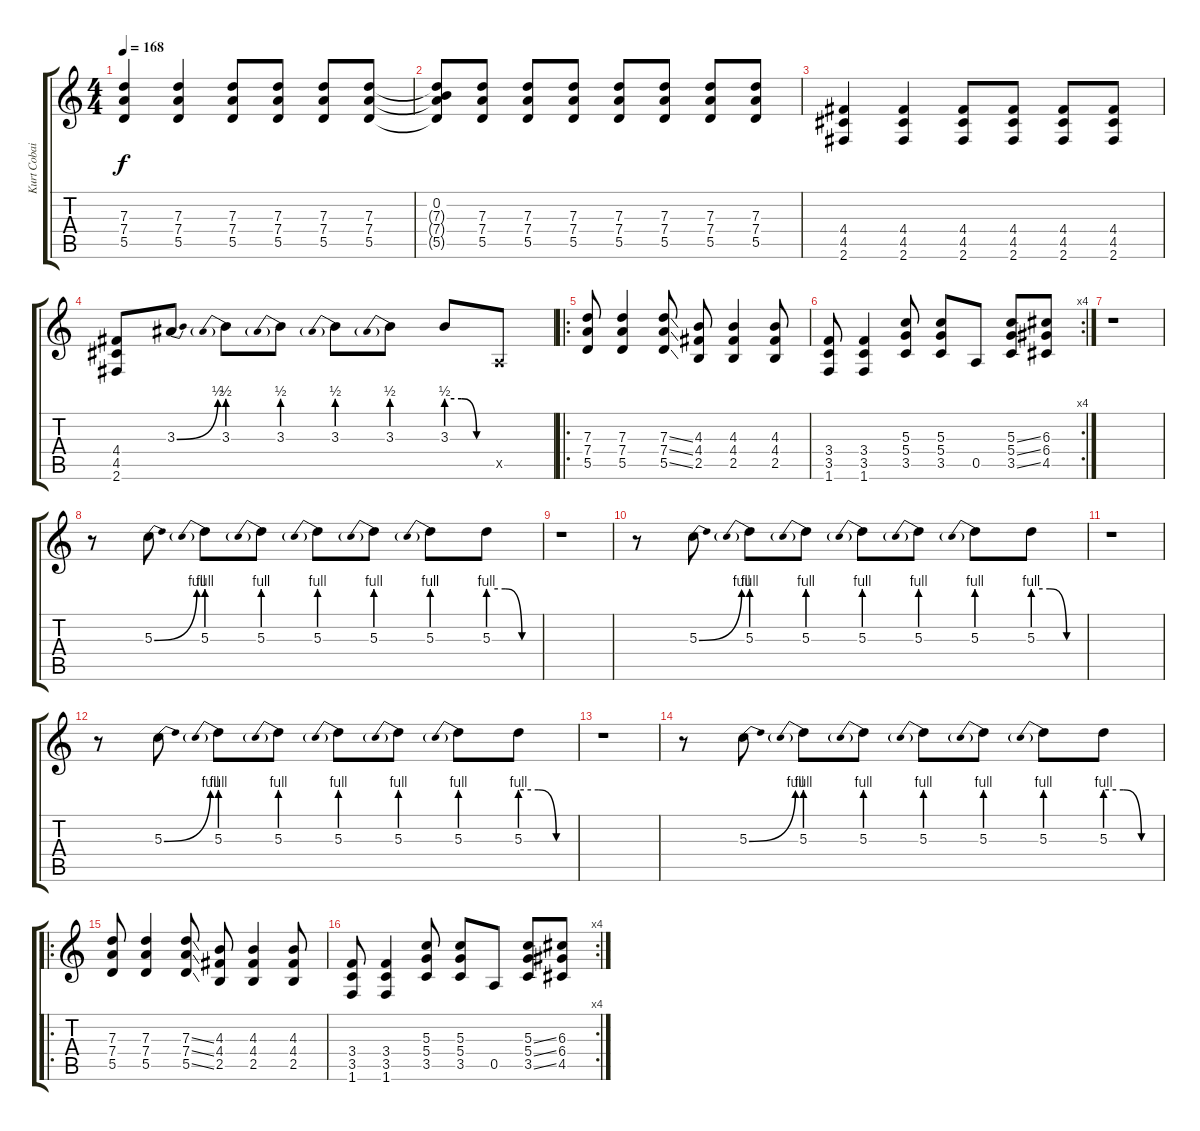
\track ("Kurt Cobain - Guitar" "Kurt Cobai") {instrument distortionguitar}
\staff {score tabs}
\tuning (E4 B3 G3 D3 A2 E2) {hide}
\ts (4 4)
\tempo 168
\clef g2
\ks c
(7.3 7.4 5.5).4{dy f} (7.3 7.4 5.5).4 (7.3 7.4 5.5).8 (7.3 7.4 5.5).8 (7.3 7.4 5.5).8 (7.3 7.4 5.5).8 |
(0.2 7.3{t} 7.4{t} 5.5{t}).8 (7.3 7.4 5.5).8 (7.3 7.4 5.5).8 (7.3 7.4 5.5).8 (7.3 7.4 5.5).8 (7.3 7.4 5.5).8 (7.3 7.4 5.5).8 (7.3 7.4 5.5).8 |
(4.4 4.5 2.6).4 (4.4 4.5 2.6).4 (4.4 4.5 2.6).8 (4.4 4.5 2.6).8 (4.4 4.5 2.6).8 (4.4 4.5 2.6).8 |
(4.4 4.5 2.6).8 3.3{be (bend 0 0 60 2)}.8 3.3{be (prebend 0 2 60 2)}.8 3.3{be (prebend 0 2 60 2)}.8 3.3{be (prebend 0 2 60 2)}.8 3.3{be (prebend 0 2 60 2)}.8 3.3{be (custom 0 2 20 2 40 0 60 0)}.8 0.5{x}.8 |
\ro
(7.3 7.4 5.5).8 (7.3 7.4 5.5).4 (7.3{ss} 7.4{ss} 5.5{ss}).8 (4.3 4.4 2.5).8 (4.3 4.4 2.5).4 (4.3 4.4 2.5).8 |
\rc 4
(3.4 3.5 1.6).8 (3.4 3.5 1.6).4 (5.3 5.4 3.5).8 (5.3 5.4 3.5).8 0.5.8 (5.3{ss} 5.4{ss} 3.5{ss}).8 (6.3 6.4 4.5).8 |
r.1 |
r.8 5.3{be (bend 0 0 60 4)}.8 5.3{be (prebend 0 4 60 4)}.8 5.3{be (prebend 0 4 60 4)}.8 5.3{be (prebend 0 4 60 4)}.8 5.3{be (prebend 0 4 60 4)}.8 5.3{be (prebend 0 4 60 4)}.8 5.3{be (custom 0 4 20 4 40 0 60 0)}.8 |
r.1 |
r.8 5.3{be (bend 0 0 60 4)}.8 5.3{be (prebend 0 4 60 4)}.8 5.3{be (prebend 0 4 60 4)}.8 5.3{be (prebend 0 4 60 4)}.8 5.3{be (prebend 0 4 60 4)}.8 5.3{be (prebend 0 4 60 4)}.8 5.3{be (custom 0 4 20 4 40 0 60 0)}.8 |
r.1 |
r.8 5.3{be (bend 0 0 60 4)}.8 5.3{be (prebend 0 4 60 4)}.8 5.3{be (prebend 0 4 60 4)}.8 5.3{be (prebend 0 4 60 4)}.8 5.3{be (prebend 0 4 60 4)}.8 5.3{be (prebend 0 4 60 4)}.8 5.3{be (custom 0 4 20 4 40 0 60 0)}.8 |
r.1 |
r.8 5.3{be (bend 0 0 60 4)}.8 5.3{be (prebend 0 4 60 4)}.8 5.3{be (prebend 0 4 60 4)}.8 5.3{be (prebend 0 4 60 4)}.8 5.3{be (prebend 0 4 60 4)}.8 5.3{be (prebend 0 4 60 4)}.8 5.3{be (custom 0 4 20 4 40 0 60 0)}.8 |
\ro
(7.3 7.4 5.5).8 (7.3 7.4 5.5).4 (7.3{ss} 7.4{ss} 5.5{ss}).8 (4.3 4.4 2.5).8 (4.3 4.4 2.5).4 (4.3 4.4 2.5).8 |
\rc 4
(3.4 3.5 1.6).8 (3.4 3.5 1.6).4 (5.3 5.4 3.5).8 (5.3 5.4 3.5).8 0.5.8 (5.3{ss} 5.4{ss} 3.5{ss}).8 (6.3 6.4 4.5).8
